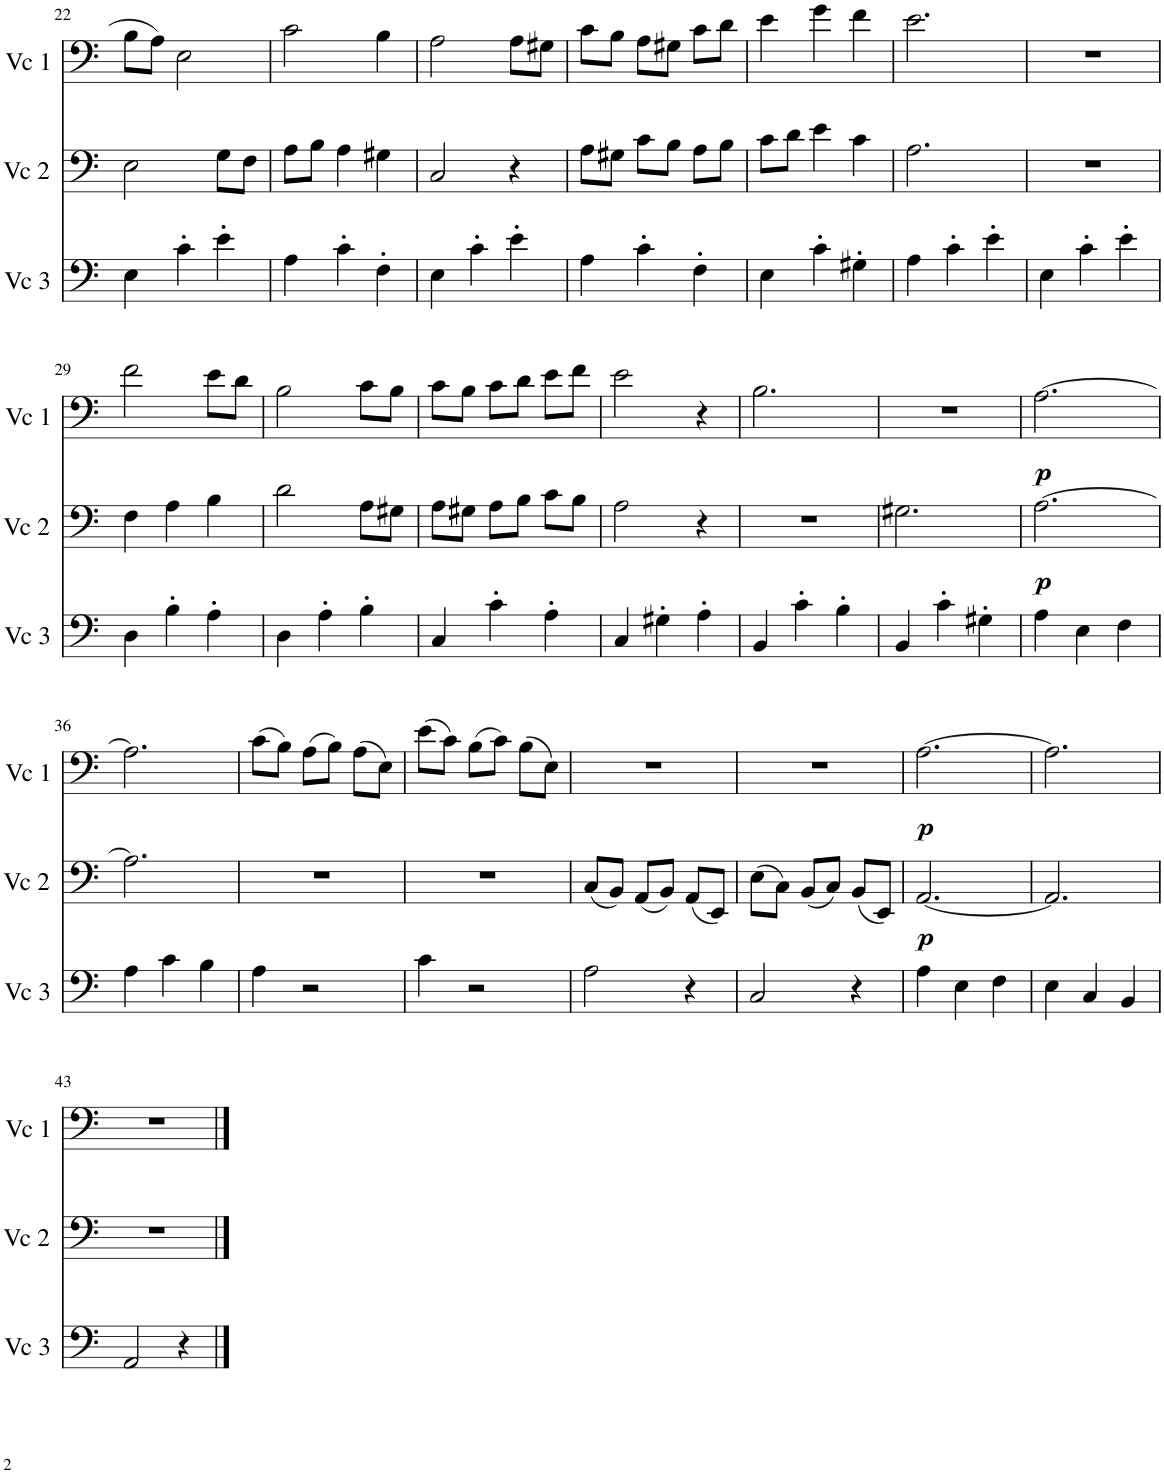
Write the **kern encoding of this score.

**kern	**kern	**dynam	**kern	**dynam
*part3	*part2	*part2	*part1	*part1
*staff3	*staff2	*staff2	*staff1	*staff1
*I"Cello 3	*I"Cello 2	*	*I"Cello 1	*
!!LO:PB:g=z
*clefF4	*clefF4	*	*clefF4	*
*Trd7c12	*	*	*	*
*k[]	*k[]	*	*k[]	*
*M3/4	*M3/4	*	*M3/4	*
=22	=22	=22	=22	=22
4E\	2E\	.	8B\L	.
.	.	.	8A\J	.
4c'\	.	.	2E\	.
4e'\	8G\L	.	.	.
.	8F\J	.	.	.
=23	=23	=23	=23	=23
4A\	8A\L	.	2c\	.
.	8B\J	.	.	.
4c'\	4A\	.	.	.
4F'\	4G#X\	.	4B\	.
=24	=24	=24	=24	=24
4E\	2C/	.	2A\	.
4c'\	.	.	.	.
4e'\	4r	.	8A\L	.
.	.	.	8G#X\J	.
=25	=25	=25	=25	=25
4A\	8A\L	.	8c\L	.
.	8G#X\J	.	8B\J	.
4c'\	8c\L	.	8A\L	.
.	8B\J	.	8G#X\J	.
4F'\	8A\L	.	8c\L	.
.	8B\J	.	8d\J	.
=26	=26	=26	=26	=26
4E\	8c\L	.	4e\	.
.	8d\J	.	.	.
4c'\	4e\	.	4g\	.
4G#X'\	4c\	.	4f\	.
=27	=27	=27	=27	=27
4A\	2.A\	.	2.e\	.
4c'\	.	.	.	.
4e'\	.	.	.	.
=28	=28	=28	=28	=28
4E\	2.r	.	2.r	.
4c'\	.	.	.	.
4e'\	.	.	.	.
!!LO:LB:g=z
=29	=29	=29	=29	=29
4D\	4F\	.	2f\	.
4B'\	4A\	.	.	.
4A'\	4B\	.	8e\L	.
.	.	.	8d\J	.
=30	=30	=30	=30	=30
4D\	2d\	.	2B\	.
4A'\	.	.	.	.
4B'\	8A\L	.	8c\L	.
.	8G#X\J	.	8B\J	.
=31	=31	=31	=31	=31
4C/	8A\L	.	8c\L	.
.	8G#X\J	.	8B\J	.
4c'\	8A\L	.	8c\L	.
.	8B\J	.	8d\J	.
4A'\	8c\L	.	8e\L	.
.	8B\J	.	8f\J	.
=32	=32	=32	=32	=32
4C/	2A\	.	2e\	.
4G#X'\	.	.	.	.
4A'\	4r	.	4r	.
=33	=33	=33	=33	=33
4BB/	2.r	.	2.B\	.
4c'\	.	.	.	.
4B'\	.	.	.	.
=34	=34	=34	=34	=34
4BB/	2.G#X\	.	2.r	.
4c'\	.	.	.	.
4G#X'\	.	.	.	.
=35	=35	=35	=35	=35
!	!	!LO:DY:b	!	!LO:DY:b
4A\	[2.A\	p	[2.A\	p
4E\	.	.	.	.
4F\	.	.	.	.
!!LO:LB:g=z
=36	=36	=36	=36	=36
4A\	2.A\]	.	2.A\]	.
4c\	.	.	.	.
4B\	.	.	.	.
=37	=37	=37	=37	=37
4A\	2.r	.	(8c\L	.
.	.	.	8B\J)	.
2r	.	.	(8A\L	.
.	.	.	8B\J)	.
.	.	.	(8A\L	.
.	.	.	8E\J)	.
=38	=38	=38	=38	=38
4c\	2.r	.	(8e\L	.
.	.	.	8c\J)	.
2r	.	.	(8B\L	.
.	.	.	8c\J)	.
.	.	.	(8B\L	.
.	.	.	8E\J)	.
=39	=39	=39	=39	=39
2A\	(8C/L	.	2.r	.
.	8BB/J)	.	.	.
.	(8AA/L	.	.	.
.	8BB/J)	.	.	.
4r	(8AA/L	.	.	.
.	8EE/J)	.	.	.
=40	=40	=40	=40	=40
2C/	(8E\L	.	2.r	.
.	8C\J)	.	.	.
.	(8BB/L	.	.	.
.	8C/J)	.	.	.
4r	(8BB/L	.	.	.
.	8EE/J)	.	.	.
=41	=41	=41	=41	=41
!	!	!LO:DY:b	!	!LO:DY:b
4A\	[2.AA/	p	[2.A\	p
4E\	.	.	.	.
4F\	.	.	.	.
=42	=42	=42	=42	=42
4E\	2.AA/]	.	2.A\]	.
4C/	.	.	.	.
4BB/	.	.	.	.
!!LO:LB:g=z
=43	=43	=43	=43	=43
2AA/	2.r	.	2.r	.
4r	.	.	.	.
==	==	==	==	==
*-	*-	*-	*-	*-
